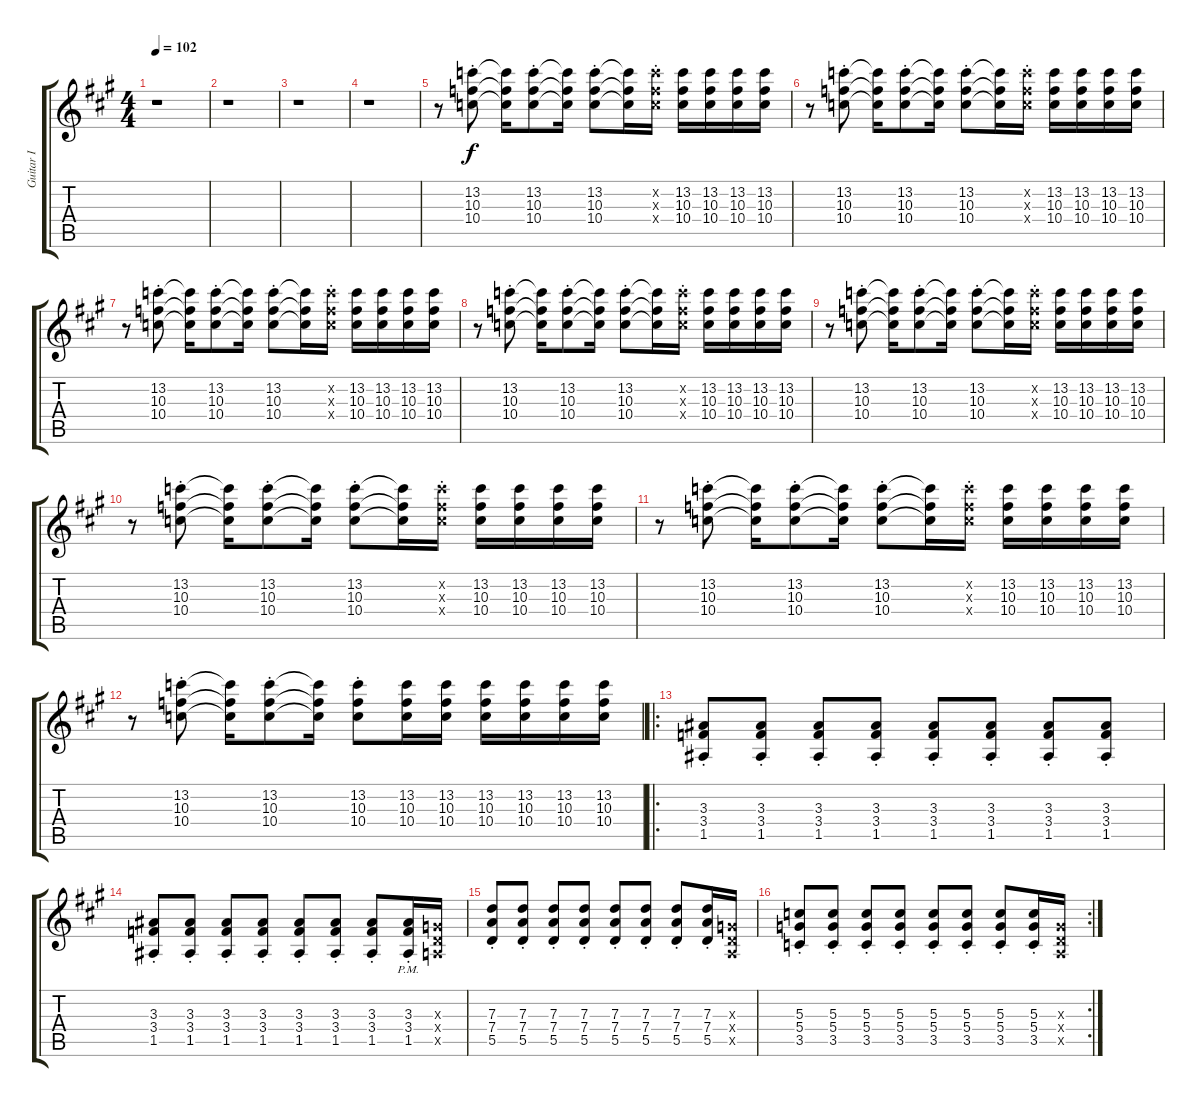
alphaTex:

\track ("Guitar I" "Guitar I") {instrument electricguitarclean}
\staff {score tabs}
\tuning (E4 B3 G3 D3 A2 E2) {hide}
\ts (4 4)
\tempo 102
\clef g2
\ks a
r.1{dy f} |
r.1 |
r.1 |
r.1 |
r.8 (13.2{st} 10.3{st} 10.4{st}).8 (13.2{t} 10.3{t} 10.4{t}).16 (13.2{st} 10.3{st} 10.4{st}).8 (13.2{t} 10.3{t} 10.4{t}).16 (13.2{st} 10.3{st} 10.4{st}).8 (13.2{t} 10.3{t} 10.4{t}).16 (13.2{st x} 10.3{st x} 10.4{st x}).16 (13.2 10.3 10.4).16 (13.2 10.3 10.4).16 (13.2 10.3 10.4).16 (13.2 10.3 10.4).16 |
r.8 (13.2{st} 10.3{st} 10.4{st}).8 (13.2{t} 10.3{t} 10.4{t}).16 (13.2{st} 10.3{st} 10.4{st}).8 (13.2{t} 10.3{t} 10.4{t}).16 (13.2{st} 10.3{st} 10.4{st}).8 (13.2{t} 10.3{t} 10.4{t}).16 (13.2{st x} 10.3{st x} 10.4{st x}).16 (13.2 10.3 10.4).16 (13.2 10.3 10.4).16 (13.2 10.3 10.4).16 (13.2 10.3 10.4).16 |
r.8 (13.2{st} 10.3{st} 10.4{st}).8 (13.2{t} 10.3{t} 10.4{t}).16 (13.2{st} 10.3{st} 10.4{st}).8 (13.2{t} 10.3{t} 10.4{t}).16 (13.2{st} 10.3{st} 10.4{st}).8 (13.2{t} 10.3{t} 10.4{t}).16 (13.2{st x} 10.3{st x} 10.4{st x}).16 (13.2 10.3 10.4).16 (13.2 10.3 10.4).16 (13.2 10.3 10.4).16 (13.2 10.3 10.4).16 |
r.8 (13.2{st} 10.3{st} 10.4{st}).8 (13.2{t} 10.3{t} 10.4{t}).16 (13.2{st} 10.3{st} 10.4{st}).8 (13.2{t} 10.3{t} 10.4{t}).16 (13.2{st} 10.3{st} 10.4{st}).8 (13.2{t} 10.3{t} 10.4{t}).16 (13.2{st x} 10.3{st x} 10.4{st x}).16 (13.2 10.3 10.4).16 (13.2 10.3 10.4).16 (13.2 10.3 10.4).16 (13.2 10.3 10.4).16 |
r.8 (13.2{st} 10.3{st} 10.4{st}).8 (13.2{t} 10.3{t} 10.4{t}).16 (13.2{st} 10.3{st} 10.4{st}).8 (13.2{t} 10.3{t} 10.4{t}).16 (13.2{st} 10.3{st} 10.4{st}).8 (13.2{t} 10.3{t} 10.4{t}).16 (13.2{st x} 10.3{st x} 10.4{st x}).16 (13.2 10.3 10.4).16 (13.2 10.3 10.4).16 (13.2 10.3 10.4).16 (13.2 10.3 10.4).16 |
r.8 (13.2{st} 10.3{st} 10.4{st}).8 (13.2{t} 10.3{t} 10.4{t}).16 (13.2{st} 10.3{st} 10.4{st}).8 (13.2{t} 10.3{t} 10.4{t}).16 (13.2{st} 10.3{st} 10.4{st}).8 (13.2{t} 10.3{t} 10.4{t}).16 (13.2{st x} 10.3{st x} 10.4{st x}).16 (13.2 10.3 10.4).16 (13.2 10.3 10.4).16 (13.2 10.3 10.4).16 (13.2 10.3 10.4).16 |
r.8 (13.2{st} 10.3{st} 10.4{st}).8 (13.2{t} 10.3{t} 10.4{t}).16 (13.2{st} 10.3{st} 10.4{st}).8 (13.2{t} 10.3{t} 10.4{t}).16 (13.2{st} 10.3{st} 10.4{st}).8 (13.2{t} 10.3{t} 10.4{t}).16 (13.2{st x} 10.3{st x} 10.4{st x}).16 (13.2 10.3 10.4).16 (13.2 10.3 10.4).16 (13.2 10.3 10.4).16 (13.2 10.3 10.4).16 |
r.8 (13.2{st} 10.3{st} 10.4{st}).8 (13.2{t} 10.3{t} 10.4{t}).16 (13.2{st} 10.3{st} 10.4{st}).8 (13.2{t} 10.3{t} 10.4{t}).16 (13.2{st} 10.3{st} 10.4{st}).8 (13.2 10.3 10.4).16 (13.2 10.3 10.4).16 (13.2 10.3 10.4).16 (13.2 10.3 10.4).16 (13.2 10.3 10.4).16 (13.2 10.3 10.4).16 |
\ro
(3.3 3.4{st} 1.5{st}).8 (3.3 3.4{st} 1.5{st}).8 (3.3 3.4{st} 1.5{st}).8 (3.3 3.4{st} 1.5{st}).8 (3.3 3.4{st} 1.5{st}).8 (3.3 3.4{st} 1.5{st}).8 (3.3 3.4{st} 1.5{st}).8 (3.3 3.4{st} 1.5{st}).8 |
(3.3 3.4{st} 1.5{st}).8 (3.3 3.4{st} 1.5{st}).8 (3.3 3.4{st} 1.5{st}).8 (3.3 3.4{st} 1.5{st}).8 (3.3 3.4{st} 1.5{st}).8 (3.3 3.4{st} 1.5{st}).8 (3.3 3.4{st} 1.5{st}).8 (3.3 3.4{pm st} 1.5{pm st}).16 (0.3{x} 0.4{x} 0.5{x}).16 |
(7.3 7.4{st} 5.5{st}).8 (7.3 7.4{st} 5.5{st}).8 (7.3 7.4{st} 5.5{st}).8 (7.3 7.4{st} 5.5{st}).8 (7.3 7.4{st} 5.5{st}).8 (7.3 7.4{st} 5.5{st}).8 (7.3 7.4{st} 5.5{st}).8 (7.3 7.4{st} 5.5{st}).16 (0.3{x} 0.4{x} 0.5{x}).16 |
\rc 2
(5.3 5.4{st} 3.5{st}).8 (5.3 5.4{st} 3.5{st}).8 (5.3 5.4{st} 3.5{st}).8 (5.3 5.4{st} 3.5{st}).8 (5.3 5.4{st} 3.5{st}).8 (5.3 5.4{st} 3.5{st}).8 (5.3 5.4{st} 3.5{st}).8 (5.3 5.4{st} 3.5{st}).16 (0.3{x} 0.4{x} 0.5{x}).16
